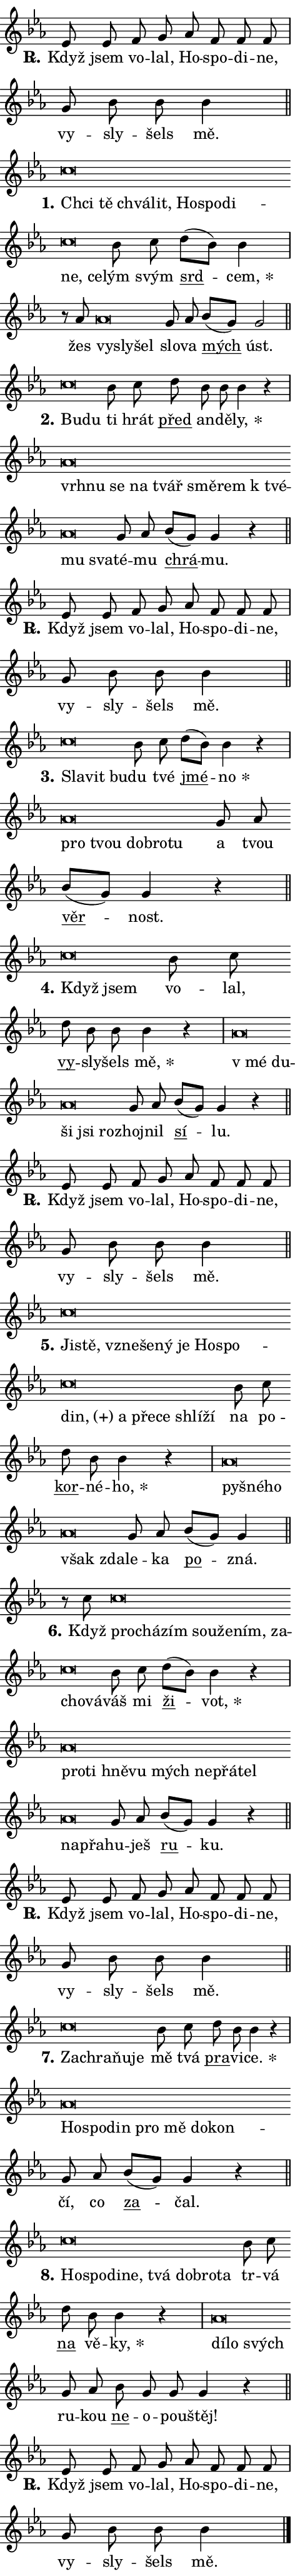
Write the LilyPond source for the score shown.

\version "2.24.0"
\header { tagline = "" }
\paper {
  indent = 0\cm
  top-margin = 0\cm
  right-margin = 0.13\cm % to fit lyric hyphens
  bottom-margin = 0\cm
  left-margin = 0\cm
  paper-width = 8\cm
  page-breaking = #ly:one-page-breaking
  system-system-spacing.basic-distance = #11
  score-system-spacing.basic-distance = #11
  ragged-last = ##f
}


%% Author: Thomas Morley
%% https://lists.gnu.org/archive/html/lilypond-user/2020-05/msg00002.html
#(define (line-position grob)
"Returns position of @var[grob} in current system:
   @code{'start}, if at first time-step
   @code{'end}, if at last time-step
   @code{'middle} otherwise
"
  (let* ((col (ly:item-get-column grob))
         (ln (ly:grob-object col 'left-neighbor))
         (rn (ly:grob-object col 'right-neighbor))
         (col-to-check-left (if (ly:grob? ln) ln col))
         (col-to-check-right (if (ly:grob? rn) rn col))
         (break-dir-left
           (and
             (ly:grob-property col-to-check-left 'non-musical #f)
             (ly:item-break-dir col-to-check-left)))
         (break-dir-right
           (and
             (ly:grob-property col-to-check-right 'non-musical #f)
             (ly:item-break-dir col-to-check-right))))
        (cond ((eqv? 1 break-dir-left) 'start)
              ((eqv? -1 break-dir-right) 'end)
              (else 'middle))))

#(define (tranparent-at-line-position vctor)
  (lambda (grob)
  "Relying on @code{line-position} select the relevant enry from @var{vctor}.
Used to determine transparency,"
    (case (line-position grob)
      ((end) (not (vector-ref vctor 0)))
      ((middle) (not (vector-ref vctor 1)))
      ((start) (not (vector-ref vctor 2))))))

noteHeadBreakVisibility =
#(define-music-function (break-visibility)(vector?)
"Makes @code{NoteHead}s transparent relying on @var{break-visibility}"
#{
  \override NoteHead.transparent =
    #(tranparent-at-line-position break-visibility)
#})

#(define delete-ledgers-for-transparent-note-heads
  (lambda (grob)
    "Reads whether a @code{NoteHead} is transparent.
If so this @code{NoteHead} is removed from @code{'note-heads} from
@var{grob}, which is supposed to be @code{LedgerLineSpanner}.
As a result ledgers are not printed for this @code{NoteHead}"
    (let* ((nhds-array (ly:grob-object grob 'note-heads))
           (nhds-list
             (if (ly:grob-array? nhds-array)
                 (ly:grob-array->list nhds-array)
                 '()))
           ;; Relies on the transparent-property being done before
           ;; Staff.LedgerLineSpanner.after-line-breaking is executed.
           ;; This is fragile ...
           (to-keep
             (remove
               (lambda (nhd)
                 (ly:grob-property nhd 'transparent #f))
               nhds-list)))
      ;; TODO find a better method to iterate over grob-arrays, similiar
      ;; to filter/remove etc for lists
      ;; For now rebuilt from scratch
      (set! (ly:grob-object grob 'note-heads)  '())
      (for-each
        (lambda (nhd)
          (ly:pointer-group-interface::add-grob grob 'note-heads nhd))
        to-keep))))

squashNotes = {
  \override NoteHead.X-extent = #'(-0.2 . 0.2)
  \override NoteHead.Y-extent = #'(-0.75 . 0)
  \override NoteHead.stencil =
    #(lambda (grob)
       (let ((pos (ly:grob-property grob 'staff-position)))
         (begin
           (if (< pos -7) (display "ERROR: Lower brevis then expected\n") (display ""))
           (if (<= pos -6) ly:text-interface::print ly:note-head::print))))
}
unSquashNotes = {
  \revert NoteHead.X-extent
  \revert NoteHead.Y-extent
  \revert NoteHead.stencil
}

hideNotes = \noteHeadBreakVisibility #begin-of-line-visible
unHideNotes = \noteHeadBreakVisibility #all-visible

% work-around for resetting accidentals
% https://lilypond.org/doc/v2.23/Documentation/notation/displaying-rhythms#unmetered-music
cadenzaMeasure = {
  \cadenzaOff
  \partial 1024 s1024
  \cadenzaOn
}

#(define-markup-command (accent layout props text) (markup?)
  "Underline accented syllable"
  (interpret-markup layout props
    #{\markup \override #'(offset . 4.3) \underline { #text }#}))

responsum = \markup \concat {
  "R" \hspace #-1.05 \path #0.1 #'((moveto 0 0.07) (lineto 0.9 0.8)) \hspace #0.05 "."
}

spaceSize = #0.6828661417322834 % exact space size for TeX Gyre Schola

\layout {
  \context {
    \Staff
    \remove "Time_signature_engraver"
    \override LedgerLineSpanner.after-line-breaking = #delete-ledgers-for-transparent-note-heads
  }
  \context {
    \Lyrics {
      \override LyricSpace.minimum-distance = \spaceSize
      \override LyricText.font-name = #"TeX Gyre Schola"
      \override LyricText.font-size = 1
      \override StanzaNumber.font-name = #"TeX Gyre Schola Bold"
      \override StanzaNumber.font-size = 1
    }
  }
  \context {
    \Score 
    \override NoteHead.text =
      #(lambda (grob) 
        (let ((pos (ly:grob-property grob 'staff-position)))
          #{\markup {
            \combine
              \halign #-0.55 \raise #(if (= pos -6) 0 0.5) \override #'(thickness . 2) \draw-line #'(3.2 . 0)
              \musicglyph "noteheads.sM1"
          }#}))
  }
}

% magnetic-lyrics.ily
%
%   written by
%     Jean Abou Samra <jean@abou-samra.fr>
%     Werner Lemberg <wl@gnu.org>
%
%   adapted by
%     Jiri Hon <jiri.hon@gmail.com>
%
% Version 2022-Apr-15

% https://www.mail-archive.com/lilypond-user@gnu.org/msg149350.html

#(define (Left_hyphen_pointer_engraver context)
   "Collect syllable-hyphen-syllable occurrences in lyrics and store
them in properties.  This engraver only looks to the left.  For
example, if the lyrics input is @code{foo -- bar}, it does the
following.

@itemize @bullet
@item
Set the @code{text} property of the @code{LyricHyphen} grob between
@q{foo} and @q{bar} to @code{foo}.

@item
Set the @code{left-hyphen} property of the @code{LyricText} grob with
text @q{foo} to the @code{LyricHyphen} grob between @q{foo} and
@q{bar}.
@end itemize

Use this auxiliary engraver in combination with the
@code{lyric-@/text::@/apply-@/magnetic-@/offset!} hook."
   (let ((hyphen #f)
         (text #f))
     (make-engraver
      (acknowledgers
       ((lyric-syllable-interface engraver grob source-engraver)
        (set! text grob)))
      (end-acknowledgers
       ((lyric-hyphen-interface engraver grob source-engraver)
        ;(when (not (grob::has-interface grob 'lyric-space-interface))
          (set! hyphen grob)));)
      ((stop-translation-timestep engraver)
       (when (and text hyphen)
         (ly:grob-set-object! text 'left-hyphen hyphen))
       (set! text #f)
       (set! hyphen #f)))))

#(define (lyric-text::apply-magnetic-offset! grob)
   "If the space between two syllables is less than the value in
property @code{LyricText@/.details@/.squash-threshold}, move the right
syllable to the left so that it gets concatenated with the left
syllable.

Use this function as a hook for
@code{LyricText@/.after-@/line-@/breaking} if the
@code{Left_@/hyphen_@/pointer_@/engraver} is active."
   (let ((hyphen (ly:grob-object grob 'left-hyphen #f)))
     (when hyphen
       (let ((left-text (ly:spanner-bound hyphen LEFT)))
         (when (grob::has-interface left-text 'lyric-syllable-interface)
           (let* ((common (ly:grob-common-refpoint grob left-text X))
                  (this-x-ext (ly:grob-extent grob common X))
                  (left-x-ext
                   (begin
                     ;; Trigger magnetism for left-text.
                     (ly:grob-property left-text 'after-line-breaking)
                     (ly:grob-extent left-text common X)))
                  ;; `delta` is the gap width between two syllables.
                  (delta (- (interval-start this-x-ext)
                            (interval-end left-x-ext)))
                  (details (ly:grob-property grob 'details))
                  (threshold (assoc-get 'squash-threshold details 0.2)))
             (when (< delta threshold)
               (let* (;; We have to manipulate the input text so that
                      ;; ligatures crossing syllable boundaries are not
                      ;; disabled.  For languages based on the Latin
                      ;; script this is essentially a beautification.
                      ;; However, for non-Western scripts it can be a
                      ;; necessity.
                      (lt (ly:grob-property left-text 'text))
                      (rt (ly:grob-property grob 'text))
                      (is-space (grob::has-interface hyphen 'lyric-space-interface))
                      (space (if is-space " " ""))
                      (extra-delta (if is-space spaceSize 0))
                      ;; Append new syllable.
                      (ltrt-space (if (and (string? lt) (string? rt))
                                (string-append lt space rt)
                                (make-concat-markup (list lt space rt))))
                      ;; Right-align `ltrt` to the right side.
                      (ltrt-space-markup (grob-interpret-markup
                               grob
                               (make-translate-markup
                                (cons (interval-length this-x-ext) 0)
                                (make-right-align-markup ltrt-space)))))
                 (begin
                   ;; Don't print `left-text`.
                   (ly:grob-set-property! left-text 'stencil #f)
                   ;; Set text and stencil (which holds all collected
                   ;; syllables so far) and shift it to the left.
                   (ly:grob-set-property! grob 'text ltrt-space)
                   (ly:grob-set-property! grob 'stencil ltrt-space-markup)
                   (ly:grob-translate-axis! grob (- (- delta extra-delta)) X))))))))))


#(define (lyric-hyphen::displace-bounds-first grob)
   ;; Make very sure this callback isn't triggered too early.
   (let ((left (ly:spanner-bound grob LEFT))
         (right (ly:spanner-bound grob RIGHT)))
     (ly:grob-property left 'after-line-breaking)
     (ly:grob-property right 'after-line-breaking)
     (ly:lyric-hyphen::print grob)))

squashThreshold = #0.4

\layout {
  \context {
    \Lyrics
    \consists #Left_hyphen_pointer_engraver
    \override LyricText.after-line-breaking =
      #lyric-text::apply-magnetic-offset!
    \override LyricHyphen.stencil = #lyric-hyphen::displace-bounds-first
    \override LyricText.details.squash-threshold = \squashThreshold
    \override LyricHyphen.minimum-distance = 0
    \override LyricHyphen.minimum-length = \squashThreshold
  }
}

squashText = \override LyricText.details.squash-threshold = 9999
unSquashText = \override LyricText.details.squash-threshold = \squashThreshold

leftText = \override LyricText.self-alignment-X = #LEFT
unLeftText = \revert LyricText.self-alignment-X

starOffset = #(lambda (grob) 
                (let ((x_offset (ly:self-alignment-interface::aligned-on-x-parent grob)))
                  (if (= x_offset 0) 0 (+ x_offset 1.2))))

star = #(define-music-function (syllable)(string?)
"Append star separator at the end of a syllable"
#{
  \once \override LyricText.X-offset = #starOffset
  \lyricmode { \markup {
    #syllable
    \override #'((font-name . "TeX Gyre Schola Bold")) \hspace #0.2 \lower #0.65 \larger "*"
  } }
#})

starAccent = #(define-music-function (syllable)(string?)
"Append star separator at the end of a syllable and make accent"
#{
  \once \override LyricText.X-offset = #starOffset
  \lyricmode { \markup {
    \accent #syllable
    \override #'((font-name . "TeX Gyre Schola Bold")) \hspace #0.2 \lower #0.65 \larger "*"
  } }
#})

breath = #(define-music-function (syllable)(string?)
"Append breathing indicator at the end of a syllable"
#{
  \lyricmode { \markup { #syllable "+" } }
#})

optionalBreath = #(define-music-function (syllable)(string?)
"Append optional breathing indicator at the end of a syllable"
#{
  \lyricmode { \markup { #syllable "(+)" } }
#})


\score {
    <<
        \new Voice = "melody" { \cadenzaOn \key es \major \relative { es'8 es f g \bar "" as f f f \cadenzaMeasure \bar "|" g bes bes bes4 \cadenzaMeasure \bar "||" \break } }
        \new Lyrics \lyricsto "melody" { \lyricmode { \set stanza = \responsum
Když jsem vo -- lal, Ho -- spo -- di -- ne, vy -- sly -- šels mě. } }
    >>
    \layout {}
}

\score {
    <<
        \new Voice = "melody" { \cadenzaOn \key es \major \relative { \squashNotes c''\breve*1/16 \hideNotes \breve*1/16 \bar "" \breve*1/16 \bar "" \breve*1/16 \bar "" \breve*1/16 \bar "" \breve*1/16 \bar "" \breve*1/16 \bar "" \breve*1/16 \breve*1/16 \bar "" \unHideNotes \unSquashNotes bes8 c \bar "" d[( bes)] bes4 \cadenzaMeasure \bar "|" r8 as8 \squashNotes as\breve*1/16 \hideNotes \breve*1/16 \breve*1/16 \bar "" \unHideNotes \unSquashNotes g8 as \bar "" bes[( g)] g2 \cadenzaMeasure \bar "||" \break } }
        \new Lyrics \lyricsto "melody" { \lyricmode { \set stanza = "1."
\leftText Chci \squashText tě chvá -- lit, Ho -- spo -- di -- ne, ce -- \unLeftText \unSquashText lým svým \markup \accent srd -- \star cem, žes \leftText vy -- \squashText sly -- šel \unLeftText \unSquashText slo -- va \markup \accent mých úst. } }
    >>
    \layout {}
}

\score {
    <<
        \new Voice = "melody" { \cadenzaOn \key es \major \relative { \squashNotes c''\breve*1/16 \hideNotes \breve*1/16 \bar "" \unHideNotes \unSquashNotes bes8 c \bar "" d bes bes bes4 r \cadenzaMeasure \bar "|" \squashNotes as\breve*1/16 \hideNotes \breve*1/16 \bar "" \breve*1/16 \bar "" \breve*1/16 \bar "" \breve*1/16 \bar "" \breve*1/16 \bar "" \breve*1/16 \bar "" \breve*1/16 \bar "" \breve*1/16 \breve*1/16 \bar "" \unHideNotes \unSquashNotes g8 as \bar "" bes[( g)] g4 r \cadenzaMeasure \bar "||" \break } }
        \new Lyrics \lyricsto "melody" { \lyricmode { \set stanza = "2."
\leftText Bu -- \squashText du \unLeftText \unSquashText ti hrát \markup \accent před an -- dě -- \star ly, \leftText vrh -- \squashText nu se na tvář smě -- rem "k tvé" -- mu sva -- \unLeftText \unSquashText té -- mu \markup \accent chrá -- mu. } }
    >>
    \layout {}
}

\score {
    <<
        \new Voice = "melody" { \cadenzaOn \key es \major \relative { es'8 es f g \bar "" as f f f \cadenzaMeasure \bar "|" g bes bes bes4 \cadenzaMeasure \bar "||" \break } }
        \new Lyrics \lyricsto "melody" { \lyricmode { \set stanza = \responsum
Když jsem vo -- lal, Ho -- spo -- di -- ne, vy -- sly -- šels mě. } }
    >>
    \layout {}
}

\score {
    <<
        \new Voice = "melody" { \cadenzaOn \key es \major \relative { \squashNotes c''\breve*1/16 \hideNotes \breve*1/16 \breve*1/16 \bar "" \unHideNotes \unSquashNotes bes8 c \bar "" d[( bes)] bes4 r \cadenzaMeasure \bar "|" \squashNotes as\breve*1/16 \hideNotes \breve*1/16 \bar "" \breve*1/16 \bar "" \breve*1/16 \breve*1/16 \bar "" \unHideNotes \unSquashNotes g8 as \bar "" bes[( g)] g4 r \cadenzaMeasure \bar "||" \break } }
        \new Lyrics \lyricsto "melody" { \lyricmode { \set stanza = "3."
\leftText Sla -- \squashText vit bu -- \unLeftText \unSquashText du tvé \markup \accent jmé -- \star no \leftText pro \squashText tvou dob -- ro -- tu \unLeftText \unSquashText a tvou \markup \accent věr -- nost. } }
    >>
    \layout {}
}

\score {
    <<
        \new Voice = "melody" { \cadenzaOn \key es \major \relative { \squashNotes c''\breve*1/16 \hideNotes \breve*1/16 \bar "" \unHideNotes \unSquashNotes bes8 c \bar "" d bes bes bes4 r \cadenzaMeasure \bar "|" \squashNotes as\breve*1/16 \hideNotes \breve*1/16 \bar "" \breve*1/16 \bar "" \breve*1/16 \breve*1/16 \bar "" \unHideNotes \unSquashNotes g8 as \bar "" bes[( g)] g4 r \cadenzaMeasure \bar "||" \break } }
        \new Lyrics \lyricsto "melody" { \lyricmode { \set stanza = "4."
\leftText Když \squashText jsem \unLeftText \unSquashText vo -- lal, \markup \accent vy -- sly -- šels \star mě, \leftText "v mé" \squashText du -- ši jsi roz -- \unLeftText \unSquashText hoj -- nil \markup \accent sí -- lu. } }
    >>
    \layout {}
}

\score {
    <<
        \new Voice = "melody" { \cadenzaOn \key es \major \relative { es'8 es f g \bar "" as f f f \cadenzaMeasure \bar "|" g bes bes bes4 \cadenzaMeasure \bar "||" \break } }
        \new Lyrics \lyricsto "melody" { \lyricmode { \set stanza = \responsum
Když jsem vo -- lal, Ho -- spo -- di -- ne, vy -- sly -- šels mě. } }
    >>
    \layout {}
}

\score {
    <<
        \new Voice = "melody" { \cadenzaOn \key es \major \relative { \squashNotes c''\breve*1/16 \hideNotes \breve*1/16 \bar "" \breve*1/16 \bar "" \breve*1/16 \bar "" \breve*1/16 \bar "" \breve*1/16 \bar "" \breve*1/16 \bar "" \breve*1/16 \bar "" \breve*1/16 \bar "" \breve*1/16 \bar "" \breve*1/16 \bar "" \breve*1/16 \bar "" \breve*1/16 \breve*1/16 \bar "" \unHideNotes \unSquashNotes bes8 c \bar "" d bes bes4 r \cadenzaMeasure \bar "|" \squashNotes as\breve*1/16 \hideNotes \breve*1/16 \bar "" \breve*1/16 \bar "" \breve*1/16 \breve*1/16 \bar "" \unHideNotes \unSquashNotes g8 as \bar "" bes[( g)] g4 \cadenzaMeasure \bar "||" \break } }
        \new Lyrics \lyricsto "melody" { \lyricmode { \set stanza = "5."
\leftText Ji -- \squashText stě, vzne -- še -- ný je Ho -- spo -- \optionalBreath din, a pře -- ce shlí -- ží \unLeftText \unSquashText na po -- \markup \accent kor -- né -- \star ho, \leftText py -- \squashText šné -- ho však zda -- \unLeftText \unSquashText le -- ka \markup \accent po -- zná. } }
    >>
    \layout {}
}

\score {
    <<
        \new Voice = "melody" { \cadenzaOn \key es \major \relative { r8 c''8 \squashNotes c\breve*1/16 \hideNotes \breve*1/16 \bar "" \breve*1/16 \bar "" \breve*1/16 \bar "" \breve*1/16 \bar "" \breve*1/16 \bar "" \breve*1/16 \bar "" \breve*1/16 \breve*1/16 \bar "" \unHideNotes \unSquashNotes bes8 c \bar "" d[( bes)] bes4 r \cadenzaMeasure \bar "|" \squashNotes as\breve*1/16 \hideNotes \breve*1/16 \bar "" \breve*1/16 \bar "" \breve*1/16 \bar "" \breve*1/16 \bar "" \breve*1/16 \bar "" \breve*1/16 \bar "" \breve*1/16 \bar "" \breve*1/16 \breve*1/16 \bar "" \unHideNotes \unSquashNotes g8 as \bar "" bes[( g)] g4 r \cadenzaMeasure \bar "||" \break } }
        \new Lyrics \lyricsto "melody" { \lyricmode { \set stanza = "6."
Když \leftText pro -- \squashText chá -- zím sou -- že -- ním, za -- cho -- vá -- \unLeftText \unSquashText váš mi \markup \accent ži -- \star vot, \leftText pro -- \squashText ti hně -- vu mých ne -- přá -- tel na -- přa -- \unLeftText \unSquashText hu -- ješ \markup \accent ru -- ku. } }
    >>
    \layout {}
}

\score {
    <<
        \new Voice = "melody" { \cadenzaOn \key es \major \relative { es'8 es f g \bar "" as f f f \cadenzaMeasure \bar "|" g bes bes bes4 \cadenzaMeasure \bar "||" \break } }
        \new Lyrics \lyricsto "melody" { \lyricmode { \set stanza = \responsum
Když jsem vo -- lal, Ho -- spo -- di -- ne, vy -- sly -- šels mě. } }
    >>
    \layout {}
}

\score {
    <<
        \new Voice = "melody" { \cadenzaOn \key es \major \relative { \squashNotes c''\breve*1/16 \hideNotes \breve*1/16 \bar "" \breve*1/16 \breve*1/16 \bar "" \unHideNotes \unSquashNotes bes8 c \bar "" d bes bes4 r \cadenzaMeasure \bar "|" \squashNotes as\breve*1/16 \hideNotes \breve*1/16 \bar "" \breve*1/16 \bar "" \breve*1/16 \bar "" \breve*1/16 \bar "" \breve*1/16 \breve*1/16 \bar "" \unHideNotes \unSquashNotes g8 as \bar "" bes[( g)] g4 r \cadenzaMeasure \bar "||" \break } }
        \new Lyrics \lyricsto "melody" { \lyricmode { \set stanza = "7."
\leftText Za -- \squashText chra -- ňu -- je \unLeftText \unSquashText mě tvá \markup \accent pra -- vi -- \star ce. \leftText Ho -- \squashText spo -- din pro mě do -- kon -- \unLeftText \unSquashText čí, co \markup \accent za -- čal. } }
    >>
    \layout {}
}

\score {
    <<
        \new Voice = "melody" { \cadenzaOn \key es \major \relative { \squashNotes c''\breve*1/16 \hideNotes \breve*1/16 \bar "" \breve*1/16 \bar "" \breve*1/16 \bar "" \breve*1/16 \bar "" \breve*1/16 \bar "" \breve*1/16 \breve*1/16 \bar "" \unHideNotes \unSquashNotes bes8 c \bar "" d bes bes4 r \cadenzaMeasure \bar "|" \squashNotes as\breve*1/16 \hideNotes \breve*1/16 \breve*1/16 \bar "" \unHideNotes \unSquashNotes g8 as \bar "" bes g g g4 r \cadenzaMeasure \bar "||" \break } }
        \new Lyrics \lyricsto "melody" { \lyricmode { \set stanza = "8."
\leftText Ho -- \squashText spo -- di -- ne, tvá dob -- ro -- ta \unLeftText \unSquashText tr -- vá \markup \accent na vě -- \star ky, \leftText dí -- \squashText lo svých \unLeftText \unSquashText ru -- kou \markup \accent ne -- o -- pou -- štěj! } }
    >>
    \layout {}
}

\score {
    <<
        \new Voice = "melody" { \cadenzaOn \key es \major \relative { es'8 es f g \bar "" as f f f \cadenzaMeasure \bar "|" g bes bes bes4 \cadenzaMeasure \bar "||" \break } \bar "|." }
        \new Lyrics \lyricsto "melody" { \lyricmode { \set stanza = \responsum
Když jsem vo -- lal, Ho -- spo -- di -- ne, vy -- sly -- šels mě. } }
    >>
    \layout {}
}
